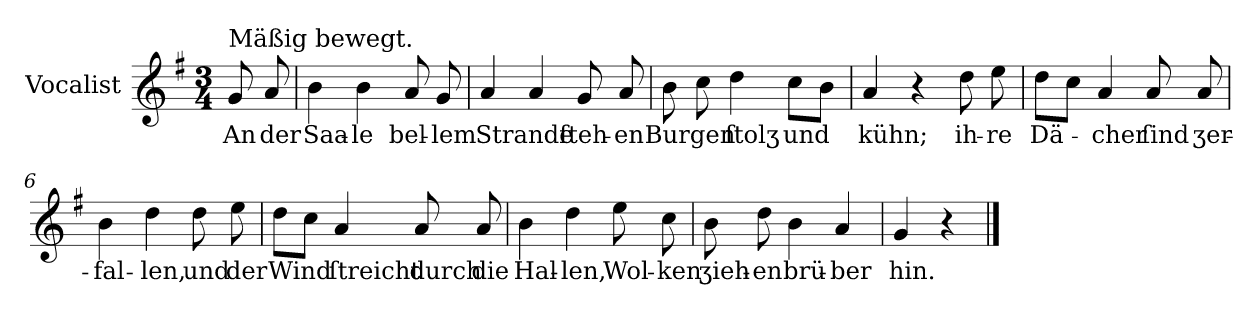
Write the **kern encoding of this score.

**kern	**text
*part1	*part1
*staff1	*staff1
*I"Vocalist	*
*clefG2	*
*k[f#]	*
*G:	*
*M3/4	*
=	=
!LO:TX:a:t=Mäßig bewegt.	!
8g	An
8a	der
=1	=1
4b	Saa-
4b	-le
8a	bel-
8g	-lem
=2	=2
4a	Strande
4a	.
8g	ſteh-
8a	-en
=3	=3
8b	Burgen
8cc	.
4dd	ſtolʒ
8ccL	und
8bJ	.
=4	=4
4a	kühn;
4r	.
8dd	ih-
8ee	-re
=5	=5
8ddL	Dä-
8ccJ	.
4a	-cher
8a	ſind
8a	ʒer-
=6	=6
4b	-fal-
4dd	-len,
8dd	und
8ee	der
=7	=7
8ddL	Wind
8ccJ	.
4a	ſtreicht
8a	durch
8a	die
=8	=8
4b	Hal-
4dd	-len,
8ee	Wol-
8cc	-ken
=9	=9
8b	ʒieh-
8dd	-en
4b	brü-
4a	-ber
=10	=10
4g	hin.
4r	.
==	==
*-	*-
